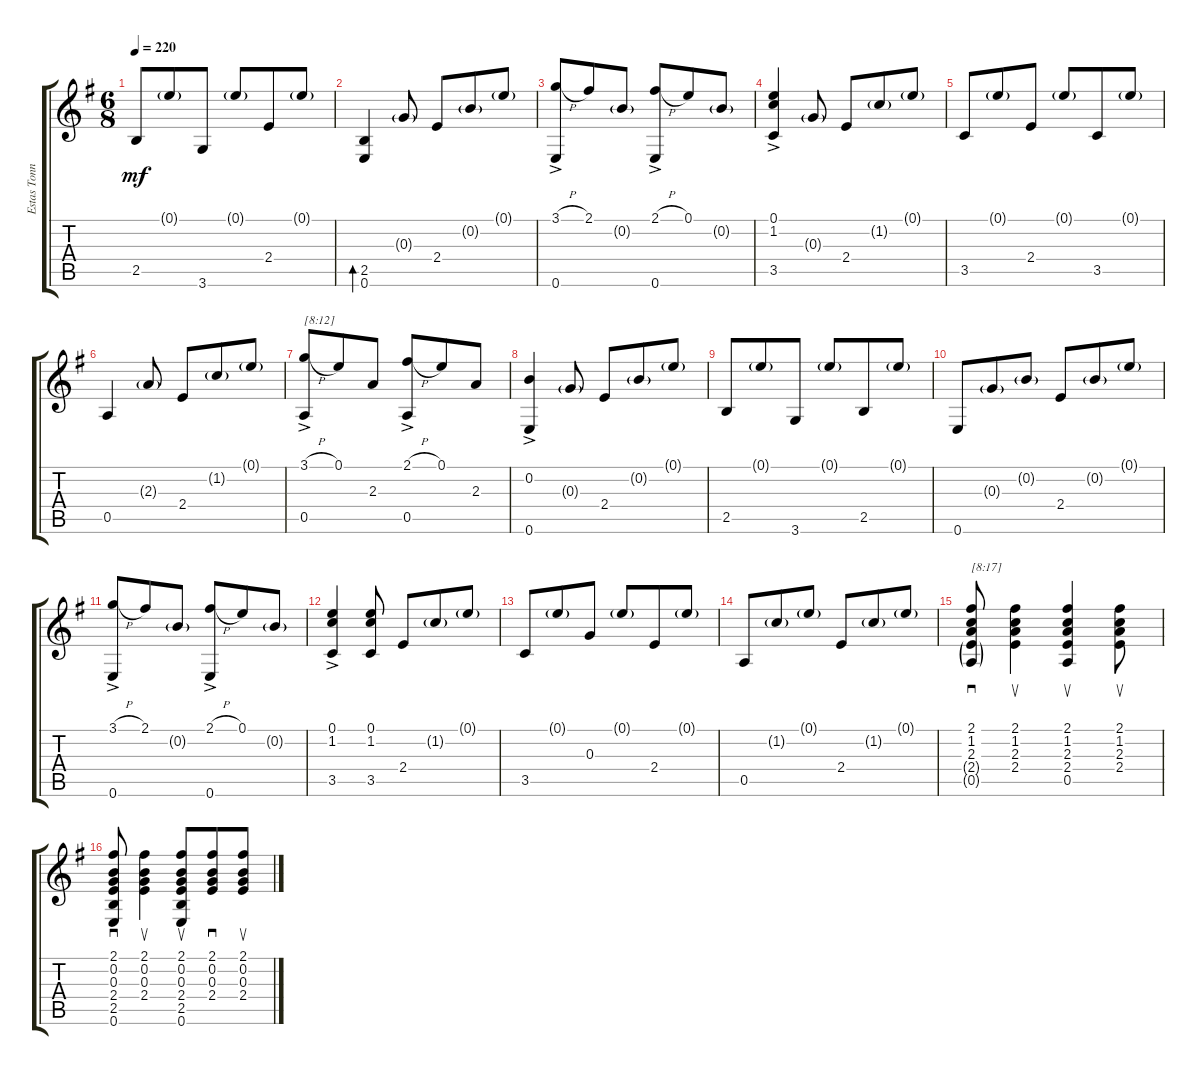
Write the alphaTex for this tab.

\track ("Estas Tonné" "Estas Tonn") {instrument acousticguitarnylon}
\staff {score tabs}
\tuning (E4 B3 G3 D3 A2 E2) {hide}
\ts (6 8)
\tempo 220
\clef g2
\ks eminor
2.5.8{dy mf} 0.1{g}.8 3.6.8 0.1{g}.8 2.4.8 0.1{g}.8 |
(2.5 0.6).4{bd 30} 0.3{g}.8 2.4.8 0.2{g}.8 0.1{g}.8 |
(3.1{h ac} 0.6).8 2.1.8 0.2{g}.8 (2.1{h ac} 0.6).8 0.1.8 0.2{g}.8 |
(0.1{ac} 1.2 3.5).4 0.3{g}.8 2.4.8 1.2{g}.8 0.1{g}.8 |
3.5.8 0.1{g}.8 2.4.8 0.1{g}.8 3.5.8 0.1{g}.8 |
0.5.4 2.3{g}.8 2.4.8 1.2{g}.8 0.1{g}.8 |
(3.1{h ac} 0.5).8{txt "[8:12]"} 0.1.8 2.3.8 (2.1{h ac} 0.5).8 0.1.8 2.3.8 |
(0.2{ac} 0.6).4 0.3{g}.8 2.4.8 0.2{g}.8 0.1{g}.8 |
2.5.8 0.1{g}.8 3.6.8 0.1{g}.8 2.5.8 0.1{g}.8 |
0.6.8 0.3{g}.8 0.2{g}.8 2.4.8 0.2{g}.8 0.1{g}.8 |
(3.1{h ac} 0.6).8 2.1.8 0.2{g}.8 (2.1{h ac} 0.6).8 0.1.8 0.2{g}.8 |
(0.1{ac} 1.2 3.5).4 (0.1 1.2 3.5).8 2.4.8 1.2{g}.8 0.1{g}.8 |
3.5.8 0.1{g}.8 0.3.8 0.1{g}.8 2.4.8 0.1{g}.8 |
0.5.8 1.2{g}.8 0.1{g}.8 2.4.8 1.2{g}.8 0.1{g}.8 |
(2.1 1.2 2.3 2.4{g} 0.5{g}).8{sd txt "[8:17]"} (2.1 1.2 2.3 2.4).4{su} (2.1 1.2 2.3 2.4 0.5).4{su} (2.1 1.2 2.3 2.4).8{su} |
(2.1 0.2 0.3 2.4 2.5 0.6).8{sd} (2.1 0.2 0.3 2.4).4{su} (2.1 0.2 0.3 2.4 2.5 0.6).8{su} (2.1 0.2 0.3 2.4).8{sd} (2.1 0.2 0.3 2.4).8{su}
